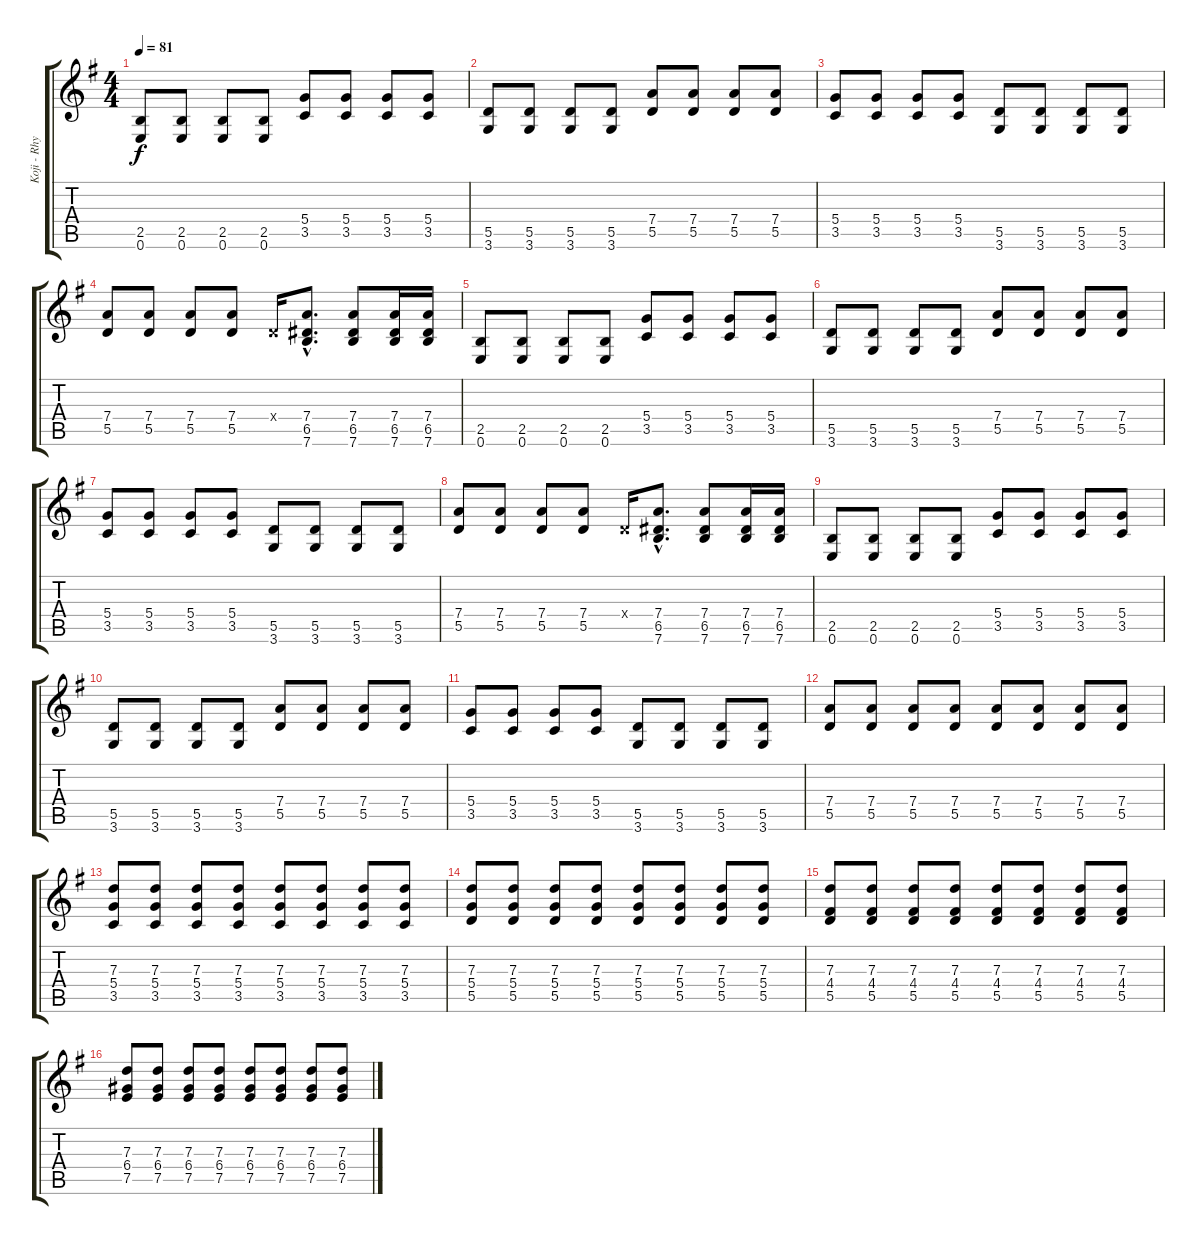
\track ("Koji - Rhythm Guitar 2" "Koji - Rhy") {instrument distortionguitar}
\staff {score tabs}
\tuning (E4 B3 G3 D3 A2 E2) {hide}
\ts (4 4)
\tempo 81
\clef g2
\ks g
(2.5 0.6).8{dy f} (2.5 0.6).8 (2.5 0.6).8 (2.5 0.6).8 (5.4 3.5).8 (5.4 3.5).8 (5.4 3.5).8 (5.4 3.5).8 |
(5.5 3.6).8 (5.5 3.6).8 (5.5 3.6).8 (5.5 3.6).8 (7.4 5.5).8 (7.4 5.5).8 (7.4 5.5).8 (7.4 5.5).8 |
(5.4 3.5).8 (5.4 3.5).8 (5.4 3.5).8 (5.4 3.5).8 (5.5 3.6).8 (5.5 3.6).8 (5.5 3.6).8 (5.5 3.6).8 |
(7.4 5.5).8 (7.4 5.5).8 (7.4 5.5).8 (7.4 5.5).8 0.4{x}.16 (7.4{hac} 6.5{hac} 7.6{hac}).8{d} (7.4 6.5 7.6).8 (7.4 6.5 7.6).16 (7.4 6.5 7.6).16 |
(2.5 0.6).8 (2.5 0.6).8 (2.5 0.6).8 (2.5 0.6).8 (5.4 3.5).8 (5.4 3.5).8 (5.4 3.5).8 (5.4 3.5).8 |
(5.5 3.6).8 (5.5 3.6).8 (5.5 3.6).8 (5.5 3.6).8 (7.4 5.5).8 (7.4 5.5).8 (7.4 5.5).8 (7.4 5.5).8 |
(5.4 3.5).8 (5.4 3.5).8 (5.4 3.5).8 (5.4 3.5).8 (5.5 3.6).8 (5.5 3.6).8 (5.5 3.6).8 (5.5 3.6).8 |
(7.4 5.5).8 (7.4 5.5).8 (7.4 5.5).8 (7.4 5.5).8 0.4{x}.16 (7.4{hac} 6.5{hac} 7.6{hac}).8{d} (7.4 6.5 7.6).8 (7.4 6.5 7.6).16 (7.4 6.5 7.6).16 |
(2.5 0.6).8 (2.5 0.6).8 (2.5 0.6).8 (2.5 0.6).8 (5.4 3.5).8 (5.4 3.5).8 (5.4 3.5).8 (5.4 3.5).8 |
(5.5 3.6).8 (5.5 3.6).8 (5.5 3.6).8 (5.5 3.6).8 (7.4 5.5).8 (7.4 5.5).8 (7.4 5.5).8 (7.4 5.5).8 |
(5.4 3.5).8 (5.4 3.5).8 (5.4 3.5).8 (5.4 3.5).8 (5.5 3.6).8 (5.5 3.6).8 (5.5 3.6).8 (5.5 3.6).8 |
(7.4 5.5).8 (7.4 5.5).8 (7.4 5.5).8 (7.4 5.5).8 (7.4 5.5).8 (7.4 5.5).8 (7.4 5.5).8 (7.4 5.5).8 |
(7.3 5.4 3.5).8 (7.3 5.4 3.5).8 (7.3 5.4 3.5).8 (7.3 5.4 3.5).8 (7.3 5.4 3.5).8 (7.3 5.4 3.5).8 (7.3 5.4 3.5).8 (7.3 5.4 3.5).8 |
(7.3 5.4 5.5).8 (7.3 5.4 5.5).8 (7.3 5.4 5.5).8 (7.3 5.4 5.5).8 (7.3 5.4 5.5).8 (7.3 5.4 5.5).8 (7.3 5.4 5.5).8 (7.3 5.4 5.5).8 |
(7.3 4.4 5.5).8 (7.3 4.4 5.5).8 (7.3 4.4 5.5).8 (7.3 4.4 5.5).8 (7.3 4.4 5.5).8 (7.3 4.4 5.5).8 (7.3 4.4 5.5).8 (7.3 4.4 5.5).8 |
(7.3 6.4 7.5).8 (7.3 6.4 7.5).8 (7.3 6.4 7.5).8 (7.3 6.4 7.5).8 (7.3 6.4 7.5).8 (7.3 6.4 7.5).8 (7.3 6.4 7.5).8 (7.3 6.4 7.5).8
